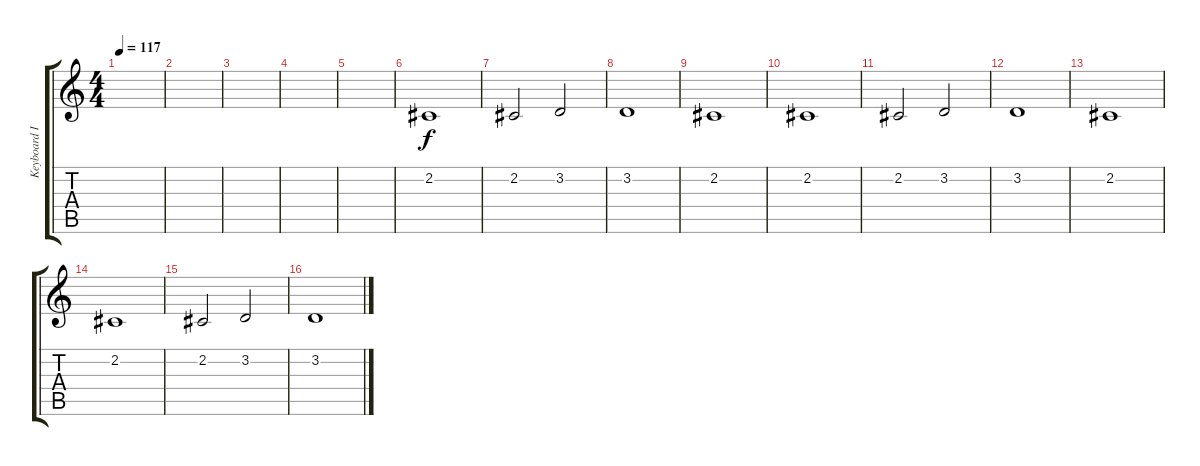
\track ("Keyboard II" "Keyboard I") {instrument lead1square}
\staff {score tabs}
\tuning (E4 B3 G3 D3 A2 E2) {hide}
\ts (4 4)
\tempo 117
\clef g2
\ks c
|
|
|
|
|
2.2.1 |
2.2.2 3.2.2 |
3.2.1 |
2.2.1 |
2.2.1 |
2.2.2 3.2.2 |
3.2.1 |
2.2.1 |
2.2.1 |
2.2.2 3.2.2 |
3.2.1
